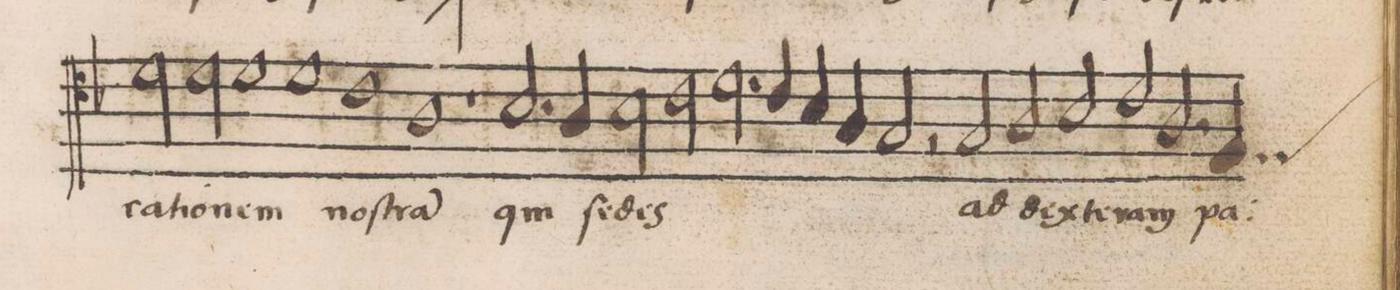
**kern	**text
*I"TENOR	*
*clefC4	*
*k[b-]	*
*met(C|)	*
*M2/1	*
2d\	-ca-
2d\	-ti-
1d\	-o-
=69-	=69-
1d\	-nem
1c\	noſ-
=70-	=70-
1A\	-tra(m)
1r	.
=71-	=71-
2.B-/	qui
4A/	ſe-
2B-\	-des
2c\	.
=72-	=72-
2.d\	.
4c/	.
4B-/	.
4A/	.
2G/	.
=73-	=73-
2r	.
2G/	ad
2A/	dex-
2B-/	-te-
=74-	=74-
2c/	-ram
2.A/	.
*custos:F	*
4F/	pa-
*-	*-
